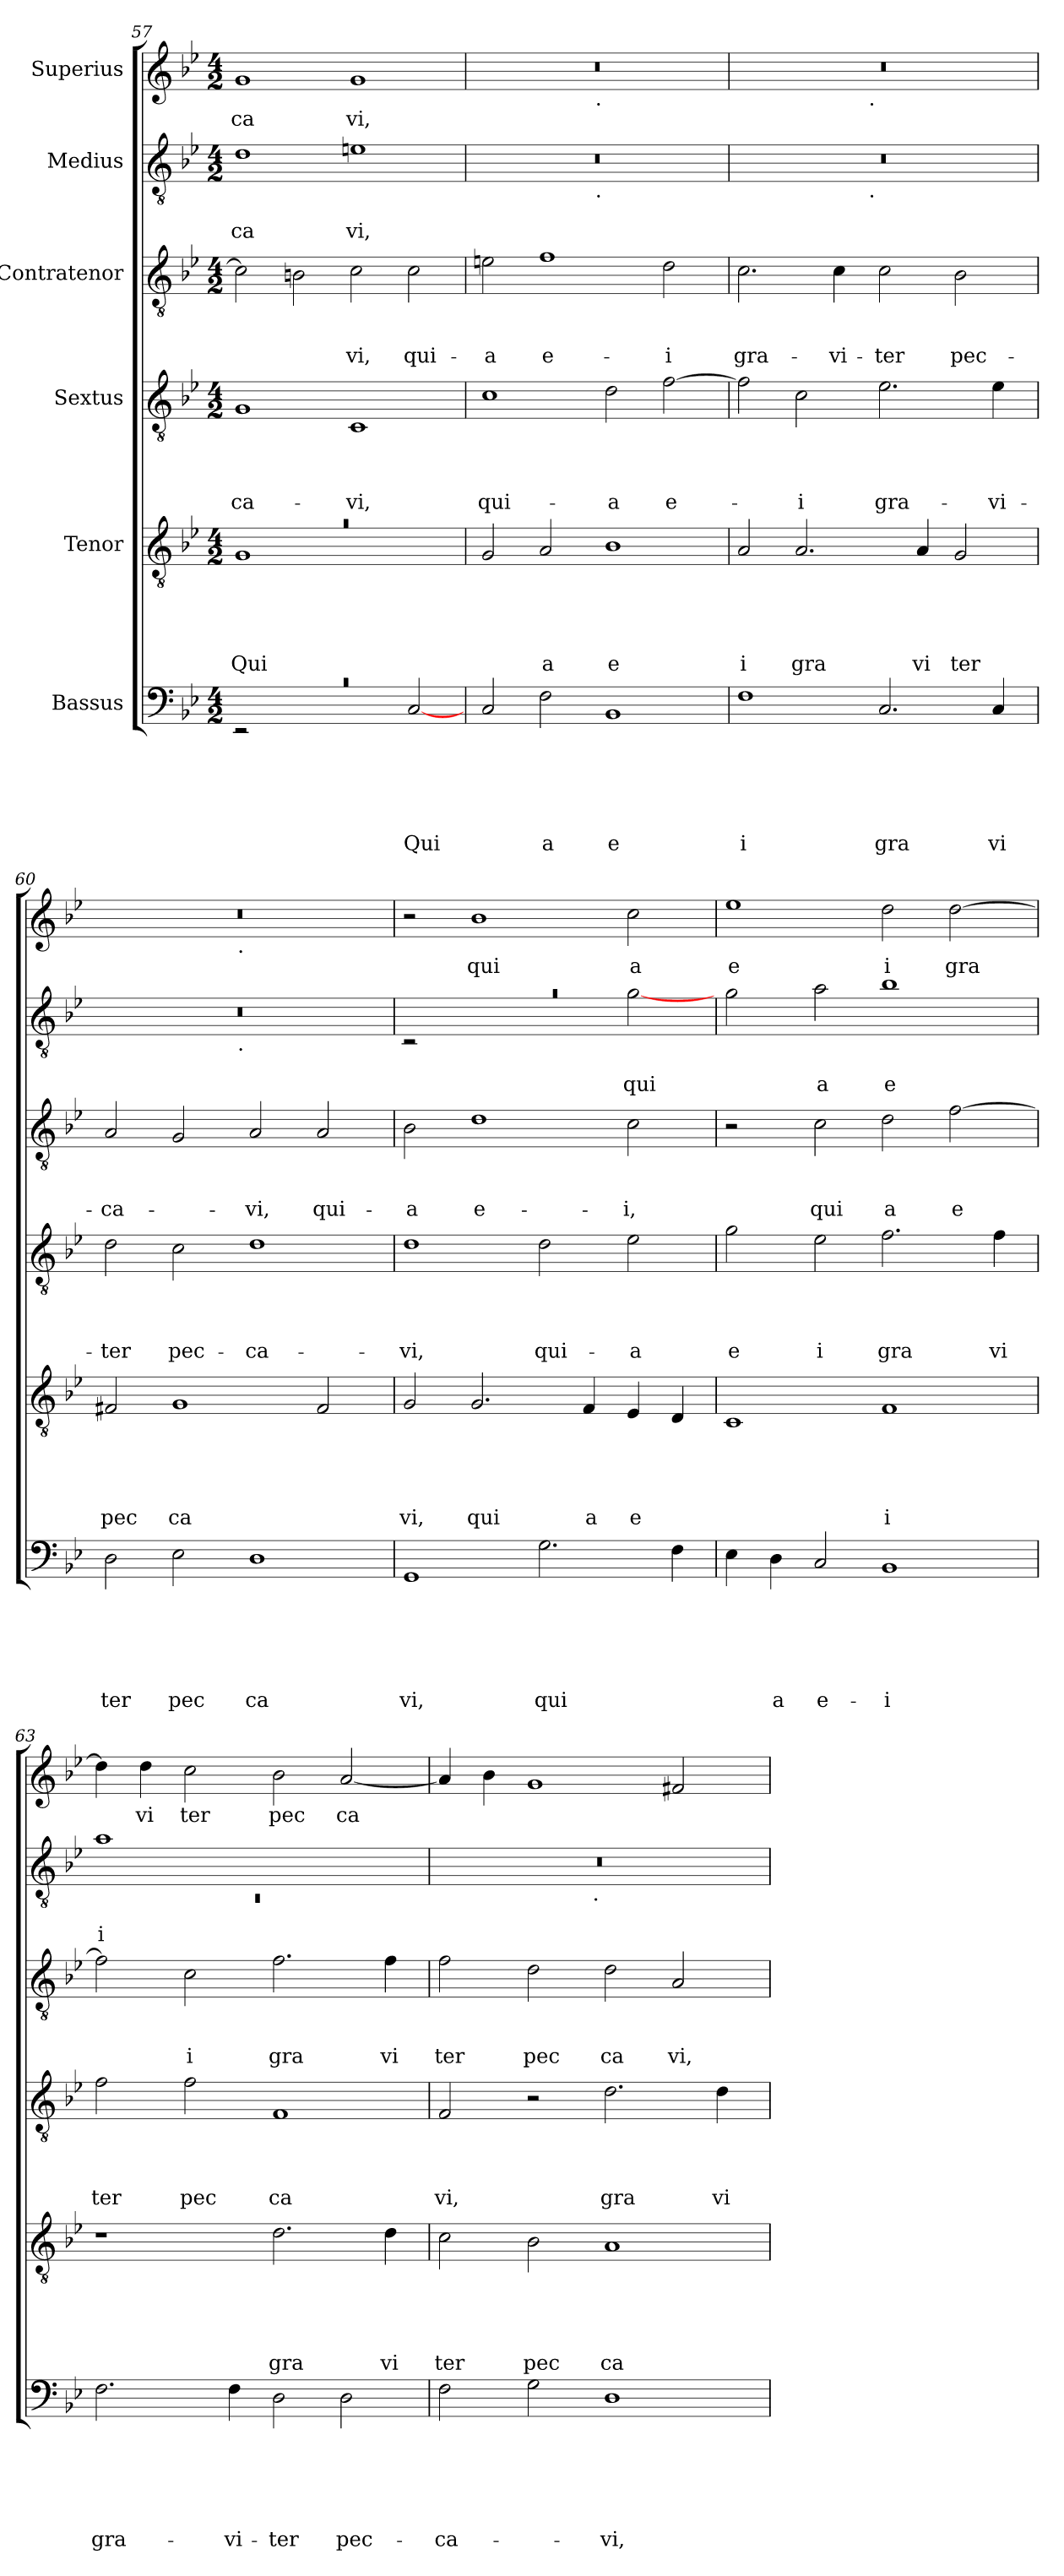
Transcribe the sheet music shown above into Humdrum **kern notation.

**kern	**text	**text	**text	**text	**text	**text	**kern	**text	**text	**text	**text	**text	**kern	**text	**text	**text	**text	**kern	**text	**text	**text	**kern	**text	**text	**kern	**text
*part6	*part6	*part6	*part6	*part6	*part6	*part6	*part5	*part5	*part5	*part5	*part5	*part5	*part4	*part4	*part4	*part4	*part4	*part3	*part3	*part3	*part3	*part2	*part2	*part2	*part1	*part1
*staff6	*staff6	*staff6	*staff6	*staff6	*staff6	*staff6	*staff5	*staff5	*staff5	*staff5	*staff5	*staff5	*staff4	*staff4	*staff4	*staff4	*staff4	*staff3	*staff3	*staff3	*staff3	*staff2	*staff2	*staff2	*staff1	*staff1
*I"Bassus	*	*	*	*	*	*	*I"Tenor	*	*	*	*	*	*I"Sextus	*	*	*	*	*I"Contratenor	*	*	*	*I"Medius	*	*	*I"Superius	*
*clefF4	*	*	*	*	*	*	*clefGv2	*	*	*	*	*	*clefGv2	*	*	*	*	*clefGv2	*	*	*	*clefGv2	*	*	*clefG2	*
*ITrd-3c-5	*	*	*	*	*	*	*ITrd-3c-5	*	*	*	*	*	*ITrd-3c-5	*	*	*	*	*	*	*	*	*ITrd-3c-5	*	*	*ITrd-3c-5	*
*k[b-e-a-]	*	*	*	*	*	*	*k[b-e-a-]	*	*	*	*	*	*k[b-e-a-]	*	*	*	*	*k[b-e-]	*	*	*	*k[b-e-a-]	*	*	*k[b-e-a-]	*
*E-:	*	*	*	*	*	*	*E-:	*	*	*	*	*	*E-:	*	*	*	*	*B-:	*	*	*	*E-:	*	*	*E-:	*
*M4/2	*	*	*	*	*	*	*M4/2	*	*	*	*	*	*M4/2	*	*	*	*	*M4/2	*	*	*	*M4/2	*	*	*M4/2	*
=57	=57	=57	=57	=57	=57	=57	=57	=57	=57	=57	=57	=57	=57	=57	=57	=57	=57	=57	=57	=57	=57	=57	=57	=57	=57	=57
!LO:N:vis=1	!	!	!	!	!	!	!LO:N:vis=1	!	!	!	!	!LO:LY:b	!	!	!	!	!LO:LY:b	!	!	!	!	!	!	!LO:LY:b	!	!LO:LY:b
*^	*	*	*	*	*	*	*^	*	*	*	*	*	*	*	*	*	*	*	*	*	*	*	*	*	*	*
0rc	2rEE	.	.	.	.	.	.	0ra	1c	.	.	.	.	Qui	1c	.	.	.	-ca-	2c\]	.	.	.	1g	.	ca	1cc	ca
.	1ryy	.	.	.	.	.	.	.	.	.	.	.	.	.	.	.	.	.	.	2Bn\	.	.	.	.	.	.	.	.
!	!	!	!	!	!	!	!	!	!	!	!	!	!	!	!	!	!	!	!LO:LY:b	!	!	!	!LO:LY:b	!	!	!LO:LY:b	!	!LO:LY:b
.	.	.	.	.	.	.	.	.	1ryy	.	.	.	.	.	1F	.	.	.	-vi,	2c\	.	.	-vi,	1an	.	vi,	1cc	vi,
!	!	!	!	!	!	!	!LO:LY:b	!	!	!	!	!	!	!	!	!	!	!	!	!	!	!	!LO:LY:b	!	!	!	!	!
.	[<2F/	.	.	.	.	.	Qui	.	.	.	.	.	.	.	.	.	.	.	.	2c\	.	.	qui-	.	.	.	.	.
*	*	*	*	*	*	*	*	*v	*v	*	*	*	*	*	*	*	*	*	*	*	*	*	*	*	*	*	*	*
=58	=58	=58	=58	=58	=58	=58	=58	=58	=58	=58	=58	=58	=58	=58	=58	=58	=58	=58	=58	=58	=58	=58	=58	=58	=58	=58	=58
!	!	!	!	!	!	!	!	!	!	!	!	!	!	!	!	!	!	!LO:LY:b	!	!	!	!LO:LY:b	!	!	!	!	!
*v	*v	*	*	*	*	*	*	*	*	*	*	*	*	*	*	*	*	*	*	*	*	*	*^	*	*	*^	*
2F/	.	.	.	.	.	.	2c/	.	.	.	.	.	1f	.	.	.	qui-	2en\	.	.	-a	0r	2ryy	.	.	0r	2ryy	.
!	!	!	!	!	!	!LO:LY:b	!	!	!	!	!	!LO:LY:b	!	!	!	!	!	!	!	!	!LO:LY:b	!	!	!	!	!	!	!
2B-\	.	.	.	.	.	a	2d/	.	.	.	.	a	.	.	.	.	.	1f	.	.	e-	.	4...ryy	.	.	.	4...ryy	.
!	!	!	!	!	!	!	!	!	!	!	!	!	!	!	!	!	!	!	!	!	!	!	!	!	!	!	!LO:TX:b:t=.	!
!	!	!	!	!	!	!	!	!	!	!	!	!	!	!	!	!	!	!	!	!	!	!	!LO:TX:b:t=.	!	!	!	!	!
.	.	.	.	.	.	.	.	.	.	.	.	.	.	.	.	.	.	.	.	.	.	.	1ryy	.	.	.	1ryy	.
!	!	!	!	!	!	!LO:LY:b	!	!	!	!	!	!LO:LY:b	!	!	!	!	!LO:LY:b	!	!	!	!	!	!	!	!	!	!	!
1E-	.	.	.	.	.	e	1e-	.	.	.	.	e	2g\	.	.	.	-a	.	.	.	.	.	.	.	.	.	.	.
!	!	!	!	!	!	!	!	!	!	!	!	!	!	!	!	!	!LO:LY:b	!	!	!	!LO:LY:b	!	!	!	!	!	!	!
.	.	.	.	.	.	.	.	.	.	.	.	.	[>2b-\	.	.	.	e-	2d\	.	.	-i	.	.	.	.	.	.	.
.	.	.	.	.	.	.	.	.	.	.	.	.	.	.	.	.	.	.	.	.	.	.	32ryy	.	.	.	32ryy	.
=59	=59	=59	=59	=59	=59	=59	=59	=59	=59	=59	=59	=59	=59	=59	=59	=59	=59	=59	=59	=59	=59	=59	=59	=59	=59	=59	=59	=59
!	!	!	!	!	!	!LO:LY:b	!	!	!	!	!	!LO:LY:b	!	!	!	!	!	!	!	!	!LO:LY:b	!	!	!	!	!	!	!
1B-	.	.	.	.	.	i	2d/	.	.	.	.	i	2b-\]	.	.	.	.	2.c\	.	.	gra-	0r	2ryy	.	.	0r	2ryy	.
!	!	!	!	!	!	!	!	!	!	!	!	!LO:LY:b	!	!	!	!	!LO:LY:b	!	!	!	!	!	!	!	!	!	!	!
.	.	.	.	.	.	.	2.d/	.	.	.	.	gra	2f\	.	.	.	-i	.	.	.	.	.	4...ryy	.	.	.	4...ryy	.
!	!	!	!	!	!	!	!	!	!	!	!	!	!	!	!	!	!	!	!	!	!LO:LY:b	!	!	!	!	!	!	!
.	.	.	.	.	.	.	.	.	.	.	.	.	.	.	.	.	.	4c\	.	.	-vi-	.	.	.	.	.	.	.
!	!	!	!	!	!	!	!	!	!	!	!	!	!	!	!	!	!	!	!	!	!	!	!	!	!	!	!LO:TX:b:t=.	!
!	!	!	!	!	!	!	!	!	!	!	!	!	!	!	!	!	!	!	!	!	!	!	!LO:TX:b:t=.	!	!	!	!	!
.	.	.	.	.	.	.	.	.	.	.	.	.	.	.	.	.	.	.	.	.	.	.	1ryy	.	.	.	1ryy	.
!	!	!	!	!	!	!LO:LY:b	!	!	!	!	!	!	!	!	!	!	!LO:LY:b	!	!	!	!LO:LY:b	!	!	!	!	!	!	!
2.F/	.	.	.	.	.	gra	.	.	.	.	.	.	2.a-\	.	.	.	gra-	2c\	.	.	-ter	.	.	.	.	.	.	.
!	!	!	!	!	!	!	!	!	!	!	!	!LO:LY:b	!	!	!	!	!	!	!	!	!	!	!	!	!	!	!	!
.	.	.	.	.	.	.	4d/	.	.	.	.	vi	.	.	.	.	.	.	.	.	.	.	.	.	.	.	.	.
!	!	!	!	!	!	!	!	!	!	!	!	!LO:LY:b	!	!	!	!	!	!	!	!	!LO:LY:b	!	!	!	!	!	!	!
.	.	.	.	.	.	.	2c/	.	.	.	.	ter	.	.	.	.	.	2B-\	.	.	pec-	.	.	.	.	.	.	.
!	!	!	!	!	!	!LO:LY:b	!	!	!	!	!	!	!	!	!	!	!LO:LY:b	!	!	!	!	!	!	!	!	!	!	!
4F/	.	.	.	.	.	vi	.	.	.	.	.	.	4a-\	.	.	.	-vi-	.	.	.	.	.	.	.	.	.	.	.
.	.	.	.	.	.	.	.	.	.	.	.	.	.	.	.	.	.	.	.	.	.	.	32ryy	.	.	.	32ryy	.
=60	=60	=60	=60	=60	=60	=60	=60	=60	=60	=60	=60	=60	=60	=60	=60	=60	=60	=60	=60	=60	=60	=60	=60	=60	=60	=60	=60	=60
!	!	!	!	!	!	!LO:LY:b	!	!	!	!	!	!LO:LY:b	!	!	!	!	!LO:LY:b	!	!	!	!LO:LY:b	!	!	!	!	!	!	!
2G\	.	.	.	.	.	ter	2Bn/	.	.	.	.	pec	2g\	.	.	.	-ter	2A/	.	.	-ca-	0r	2ryy	.	.	0r	2ryy	.
!	!	!	!	!	!	!LO:LY:b	!	!	!	!	!	!LO:LY:b	!	!	!	!	!LO:LY:b	!	!	!	!	!	!	!	!	!	!	!
2A-\	.	.	.	.	.	pec	1c	.	.	.	.	ca	2f\	.	.	.	pec-	2G/	.	.	.	.	4...ryy	.	.	.	4...ryy	.
!	!	!	!	!	!	!	!	!	!	!	!	!	!	!	!	!	!	!	!	!	!	!	!	!	!	!	!LO:TX:b:t=.	!
!	!	!	!	!	!	!	!	!	!	!	!	!	!	!	!	!	!	!	!	!	!	!	!LO:TX:b:t=.	!	!	!	!	!
.	.	.	.	.	.	.	.	.	.	.	.	.	.	.	.	.	.	.	.	.	.	.	1ryy	.	.	.	1ryy	.
!	!	!	!	!	!	!LO:LY:b	!	!	!	!	!	!	!	!	!	!	!LO:LY:b	!	!	!	!LO:LY:b	!	!	!	!	!	!	!
1G	.	.	.	.	.	ca	.	.	.	.	.	.	1g	.	.	.	-ca-	2A/	.	.	-vi,	.	.	.	.	.	.	.
!	!	!	!	!	!	!	!	!	!	!	!	!	!	!	!	!	!	!	!	!	!LO:LY:b	!	!	!	!	!	!	!
.	.	.	.	.	.	.	2B/	.	.	.	.	.	.	.	.	.	.	2A/	.	.	qui-	.	.	.	.	.	.	.
.	.	.	.	.	.	.	.	.	.	.	.	.	.	.	.	.	.	.	.	.	.	.	32ryy	.	.	.	32ryy	.
=61	=61	=61	=61	=61	=61	=61	=61	=61	=61	=61	=61	=61	=61	=61	=61	=61	=61	=61	=61	=61	=61	=61	=61	=61	=61	=61	=61	=61
!	!	!	!	!	!	!LO:LY:b	!	!	!	!	!	!LO:LY:b	!	!	!	!	!LO:LY:b	!	!	!	!LO:LY:b	!LO:N:vis=1	!	!	!	!	!	!
*	*	*	*	*	*	*	*	*	*	*	*	*	*	*	*	*	*	*	*	*	*	*	*	*	*	*v	*v	*
1C	.	.	.	.	.	vi,	2c/	.	.	.	.	vi,	1g	.	.	.	-vi,	2B-\	.	.	-a	0ra	2rC	.	.	2r	.
!	!	!	!	!	!	!	!	!	!	!	!	!LO:LY:b	!	!	!	!	!	!	!	!	!LO:LY:b	!	!	!	!	!	!LO:LY:b
.	.	.	.	.	.	.	2.c/	.	.	.	.	qui	.	.	.	.	.	1d	.	.	e-	.	1ryy	.	.	1ee-	qui
!	!	!	!	!	!	!LO:LY:b	!	!	!	!	!	!	!	!	!	!	!LO:LY:b	!	!	!	!	!	!	!	!	!	!
2.c\	.	.	.	.	.	qui	.	.	.	.	.	.	2g\	.	.	.	qui-	.	.	.	.	.	.	.	.	.	.
!	!	!	!	!	!	!	!	!	!	!	!	!LO:LY:b	!	!	!	!	!	!	!	!	!	!	!	!	!	!	!
.	.	.	.	.	.	.	4B-/	.	.	.	.	a	.	.	.	.	.	.	.	.	.	.	.	.	.	.	.
!	!	!	!	!	!	!	!	!	!	!	!	!LO:LY:b	!	!	!	!	!LO:LY:b	!	!	!	!LO:LY:b	!	!	!	!LO:LY:b	!	!LO:LY:b
.	.	.	.	.	.	.	4A-/	.	.	.	.	e	2a-\	.	.	.	-a	2c\	.	.	-i,	.	[<2cc\	.	qui	2ff\	a
4B-\	.	.	.	.	.	.	4G/	.	.	.	.	.	.	.	.	.	.	.	.	.	.	.	.	.	.	.	.
*	*	*	*	*	*	*	*	*	*	*	*	*	*	*	*	*	*	*	*	*	*	*v	*v	*	*	*	*
!!LO:LB:g=z
=62	=62	=62	=62	=62	=62	=62	=62	=62	=62	=62	=62	=62	=62	=62	=62	=62	=62	=62	=62	=62	=62	=62	=62	=62	=62	=62
!	!	!	!	!	!	!	!	!	!	!	!	!	!	!	!	!	!LO:LY:b	!	!	!	!	!	!	!	!	!LO:LY:b
4A-\	.	.	.	.	.	.	1F	.	.	.	.	.	2cc\	.	.	.	e	2r	.	.	.	2cc\	.	.	1aa-	e
!	!	!	!	!	!	!LO:LY:b	!	!	!	!	!	!	!	!	!	!	!	!	!	!	!	!	!	!	!	!
4G\	.	.	.	.	.	a	.	.	.	.	.	.	.	.	.	.	.	.	.	.	.	.	.	.	.	.
!	!	!	!	!	!	!LO:LY:b	!	!	!	!	!	!	!	!	!	!	!LO:LY:b	!	!	!	!LO:LY:b	!	!	!LO:LY:b	!	!
2F/	.	.	.	.	.	e-	.	.	.	.	.	.	2a-\	.	.	.	i	2c\	.	.	qui	2dd\	.	a	.	.
!	!	!	!	!	!	!LO:LY:b	!	!	!	!	!	!LO:LY:b	!	!	!	!	!LO:LY:b	!	!	!	!LO:LY:b	!	!	!LO:LY:b	!	!LO:LY:b
1E-	.	.	.	.	.	-i	1B-	.	.	.	.	i	2.b-\	.	.	.	gra	2d\	.	.	a	1ee-	.	e	2gg\	i
!	!	!	!	!	!	!	!	!	!	!	!	!	!	!	!	!	!	!	!	!	!LO:LY:b	!	!	!	!	!LO:LY:b
.	.	.	.	.	.	.	.	.	.	.	.	.	.	.	.	.	.	[>2f\	.	.	e	.	.	.	[>2gg\	gra
!	!	!	!	!	!	!	!	!	!	!	!	!	!	!	!	!	!LO:LY:b	!	!	!	!	!	!	!	!	!
.	.	.	.	.	.	.	.	.	.	.	.	.	4b-\	.	.	.	vi	.	.	.	.	.	.	.	.	.
=63	=63	=63	=63	=63	=63	=63	=63	=63	=63	=63	=63	=63	=63	=63	=63	=63	=63	=63	=63	=63	=63	=63	=63	=63	=63	=63
*	*	*	*	*	*	*	*	*	*	*	*	*	*	*	*	*	*	*	*	*	*	*^	*	*	*	*
!	!	!	!	!	!	!LO:LY:b	!	!	!	!	!	!	!	!	!	!	!LO:LY:b	!	!	!	!	!	!LO:N:vis=1	!	!LO:LY:b	!	!
2.B-\	.	.	.	.	.	gra-	1r	.	.	.	.	.	2b-\	.	.	.	ter	2f\]	.	.	.	1dd	0rC	.	i	4gg\]	.
!	!	!	!	!	!	!	!	!	!	!	!	!	!	!	!	!	!	!	!	!	!	!	!	!	!	!	!LO:LY:b
.	.	.	.	.	.	.	.	.	.	.	.	.	.	.	.	.	.	.	.	.	.	.	.	.	.	4gg\	vi
!	!	!	!	!	!	!	!	!	!	!	!	!	!	!	!	!	!LO:LY:b	!	!	!	!LO:LY:b	!	!	!	!	!	!LO:LY:b
.	.	.	.	.	.	.	.	.	.	.	.	.	2b-\	.	.	.	pec	2c\	.	.	i	.	.	.	.	2ff\	ter
!	!	!	!	!	!	!LO:LY:b	!	!	!	!	!	!	!	!	!	!	!	!	!	!	!	!	!	!	!	!	!
4B-\	.	.	.	.	.	-vi-	.	.	.	.	.	.	.	.	.	.	.	.	.	.	.	.	.	.	.	.	.
!	!	!	!	!	!	!LO:LY:b	!	!	!	!	!	!LO:LY:b	!	!	!	!	!LO:LY:b	!	!	!	!LO:LY:b	!	!	!	!	!	!LO:LY:b
2G\	.	.	.	.	.	-ter	2.g\	.	.	.	.	gra	1B-	.	.	.	ca	2.f\	.	.	gra	1ryy	.	.	.	2ee-\	pec
!	!	!	!	!	!	!LO:LY:b	!	!	!	!	!	!	!	!	!	!	!	!	!	!	!	!	!	!	!	!	!LO:LY:b
2G\	.	.	.	.	.	pec-	.	.	.	.	.	.	.	.	.	.	.	.	.	.	.	.	.	.	.	[<2dd/	ca
!	!	!	!	!	!	!	!	!	!	!	!	!LO:LY:b	!	!	!	!	!	!	!	!	!LO:LY:b	!	!	!	!	!	!
.	.	.	.	.	.	.	4g\	.	.	.	.	vi	.	.	.	.	.	4f\	.	.	vi	.	.	.	.	.	.
=64	=64	=64	=64	=64	=64	=64	=64	=64	=64	=64	=64	=64	=64	=64	=64	=64	=64	=64	=64	=64	=64	=64	=64	=64	=64	=64	=64
!	!	!	!	!	!	!LO:LY:b	!	!	!	!	!	!LO:LY:b	!	!	!	!	!LO:LY:b	!	!	!	!LO:LY:b	!	!	!	!	!	!
2B-\	.	.	.	.	.	-ca-	2f\	.	.	.	.	ter	2B-/	.	.	.	vi,	2f\	.	.	ter	0r	2ryy	.	.	4dd/]	.
.	.	.	.	.	.	.	.	.	.	.	.	.	.	.	.	.	.	.	.	.	.	.	.	.	.	4ee-\	.
!	!	!	!	!	!	!	!	!	!	!	!	!LO:LY:b	!	!	!	!	!	!	!	!	!LO:LY:b	!	!	!	!	!	!
2c\	.	.	.	.	.	.	2e-\	.	.	.	.	pec	2r	.	.	.	.	2d\	.	.	pec	.	4...ryy	.	.	1cc	.
!	!	!	!	!	!	!	!	!	!	!	!	!	!	!	!	!	!	!	!	!	!	!	!LO:TX:b:t=.	!	!	!	!
.	.	.	.	.	.	.	.	.	.	.	.	.	.	.	.	.	.	.	.	.	.	.	1ryy	.	.	.	.
!	!	!	!	!	!	!LO:LY:b	!	!	!	!	!	!LO:LY:b	!	!	!	!	!LO:LY:b	!	!	!	!LO:LY:b	!	!	!	!	!	!
1G	.	.	.	.	.	-vi,	1d	.	.	.	.	ca	2.g\	.	.	.	gra	2d\	.	.	ca	.	.	.	.	.	.
!	!	!	!	!	!	!	!	!	!	!	!	!	!	!	!	!	!	!	!	!	!LO:LY:b	!	!	!	!	!	!
.	.	.	.	.	.	.	.	.	.	.	.	.	.	.	.	.	.	2A/	.	.	vi,	.	.	.	.	2bn/	.
!	!	!	!	!	!	!	!	!	!	!	!	!	!	!	!	!	!LO:LY:b	!	!	!	!	!	!	!	!	!	!
.	.	.	.	.	.	.	.	.	.	.	.	.	4g\	.	.	.	vi	.	.	.	.	.	.	.	.	.	.
.	.	.	.	.	.	.	.	.	.	.	.	.	.	.	.	.	.	.	.	.	.	.	32ryy	.	.	.	.
*	*	*	*	*	*	*	*	*	*	*	*	*	*	*	*	*	*	*	*	*	*	*v	*v	*	*	*	*
=	=	=	=	=	=	=	=	=	=	=	=	=	=	=	=	=	=	=	=	=	=	=	=	=	=	=
*-	*-	*-	*-	*-	*-	*-	*-	*-	*-	*-	*-	*-	*-	*-	*-	*-	*-	*-	*-	*-	*-	*-	*-	*-	*-	*-
